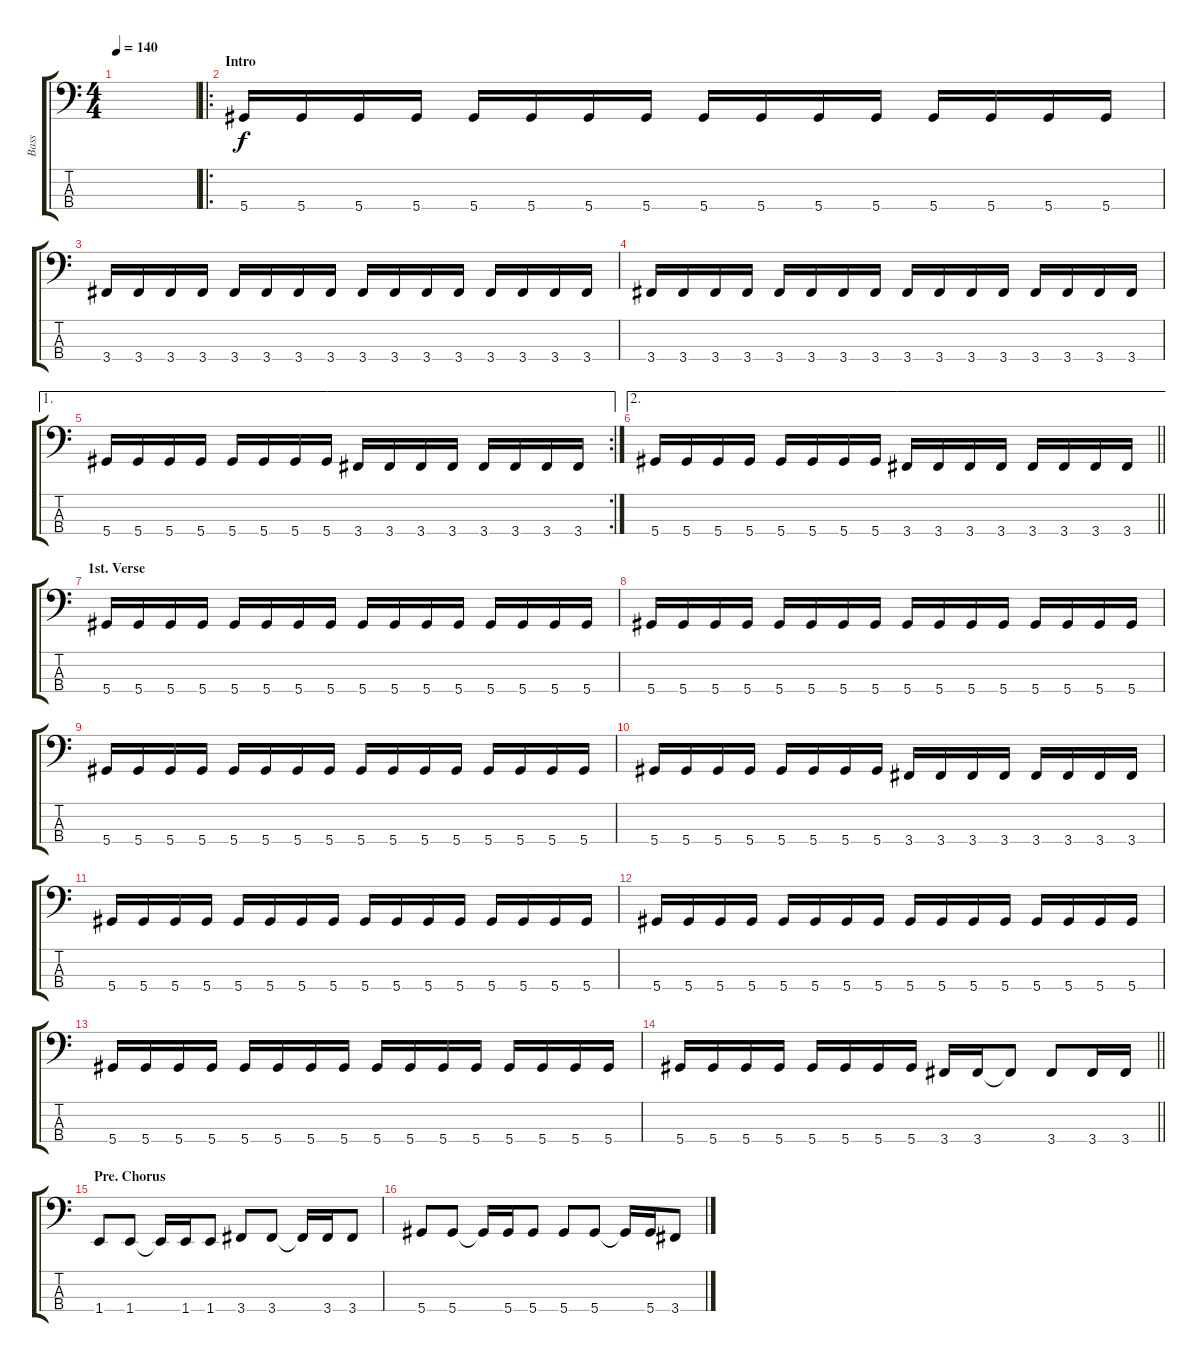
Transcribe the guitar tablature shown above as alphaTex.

\track ("Bass" "Bass") {instrument electricbassfinger}
\staff {score tabs}
\tuning (Gb2 Db2 Ab1 Eb1) {hide}
\ts (4 4)
\tempo 140
\clef f4
\ks c
|
\ro
\section ("" "Intro")
5.4.16 5.4.16 5.4.16 5.4.16 5.4.16 5.4.16 5.4.16 5.4.16 5.4.16 5.4.16 5.4.16 5.4.16 5.4.16 5.4.16 5.4.16 5.4.16 |
3.4.16 3.4.16 3.4.16 3.4.16 3.4.16 3.4.16 3.4.16 3.4.16 3.4.16 3.4.16 3.4.16 3.4.16 3.4.16 3.4.16 3.4.16 3.4.16 |
3.4.16 3.4.16 3.4.16 3.4.16 3.4.16 3.4.16 3.4.16 3.4.16 3.4.16 3.4.16 3.4.16 3.4.16 3.4.16 3.4.16 3.4.16 3.4.16 |
\ae 1
\rc 2
5.4.16 5.4.16 5.4.16 5.4.16 5.4.16 5.4.16 5.4.16 5.4.16 3.4.16 3.4.16 3.4.16 3.4.16 3.4.16 3.4.16 3.4.16 3.4.16 |
\ae 2
\barLineRight lightlight
5.4.16 5.4.16 5.4.16 5.4.16 5.4.16 5.4.16 5.4.16 5.4.16 3.4.16 3.4.16 3.4.16 3.4.16 3.4.16 3.4.16 3.4.16 3.4.16 |
\section ("" "1st. Verse")
5.4.16 5.4.16 5.4.16 5.4.16 5.4.16 5.4.16 5.4.16 5.4.16 5.4.16 5.4.16 5.4.16 5.4.16 5.4.16 5.4.16 5.4.16 5.4.16 |
5.4.16 5.4.16 5.4.16 5.4.16 5.4.16 5.4.16 5.4.16 5.4.16 5.4.16 5.4.16 5.4.16 5.4.16 5.4.16 5.4.16 5.4.16 5.4.16 |
5.4.16 5.4.16 5.4.16 5.4.16 5.4.16 5.4.16 5.4.16 5.4.16 5.4.16 5.4.16 5.4.16 5.4.16 5.4.16 5.4.16 5.4.16 5.4.16 |
5.4.16 5.4.16 5.4.16 5.4.16 5.4.16 5.4.16 5.4.16 5.4.16 3.4.16 3.4.16 3.4.16 3.4.16 3.4.16 3.4.16 3.4.16 3.4.16 |
5.4.16 5.4.16 5.4.16 5.4.16 5.4.16 5.4.16 5.4.16 5.4.16 5.4.16 5.4.16 5.4.16 5.4.16 5.4.16 5.4.16 5.4.16 5.4.16 |
5.4.16 5.4.16 5.4.16 5.4.16 5.4.16 5.4.16 5.4.16 5.4.16 5.4.16 5.4.16 5.4.16 5.4.16 5.4.16 5.4.16 5.4.16 5.4.16 |
5.4.16 5.4.16 5.4.16 5.4.16 5.4.16 5.4.16 5.4.16 5.4.16 5.4.16 5.4.16 5.4.16 5.4.16 5.4.16 5.4.16 5.4.16 5.4.16 |
\barLineRight lightlight
5.4.16 5.4.16 5.4.16 5.4.16 5.4.16 5.4.16 5.4.16 5.4.16 3.4.16 3.4.16 3.4{t}.8 3.4.8 3.4.16 3.4.16 |
\section ("" "Pre. Chorus")
1.4.8 1.4.8 1.4{t}.16 1.4.16 1.4.8 3.4.8 3.4.8 3.4{t}.16 3.4.16 3.4.8 |
5.4.8 5.4.8 5.4{t}.16 5.4.16 5.4.8 5.4.8 5.4.8 5.4{t}.16 5.4.16 3.4.8
